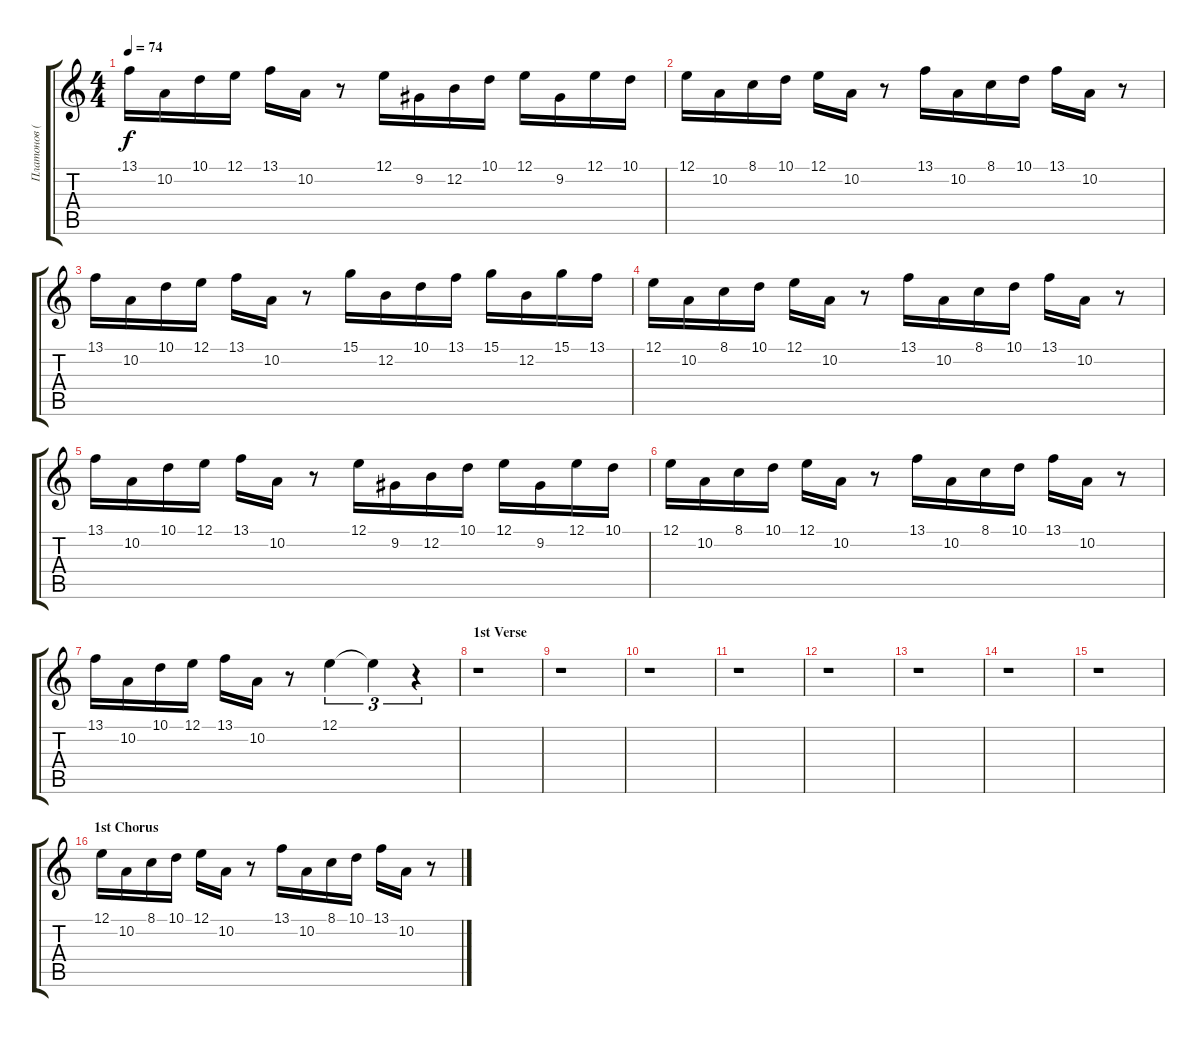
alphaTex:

\track ("Платонов (Клавиш. 4)" "Платонов (") {instrument pizzicatostrings}
\staff {score tabs}
\tuning (E4 B3 G3 D3 A2 E2) {hide}
\ts (4 4)
\tempo 74
\clef g2
\ks c
13.1.16{dy f} 10.2.16 10.1.16 12.1.16 13.1.16 10.2.16 r.8 12.1.16 9.2.16 12.2.16 10.1.16 12.1.16 9.2.16 12.1.16 10.1.16 |
12.1.16 10.2.16 8.1.16 10.1.16 12.1.16 10.2.16 r.8 13.1.16 10.2.16 8.1.16 10.1.16 13.1.16 10.2.16 r.8 |
13.1.16 10.2.16 10.1.16 12.1.16 13.1.16 10.2.16 r.8 15.1.16 12.2.16 10.1.16 13.1.16 15.1.16 12.2.16 15.1.16 13.1.16 |
12.1.16 10.2.16 8.1.16 10.1.16 12.1.16 10.2.16 r.8 13.1.16 10.2.16 8.1.16 10.1.16 13.1.16 10.2.16 r.8 |
13.1.16 10.2.16 10.1.16 12.1.16 13.1.16 10.2.16 r.8 12.1.16 9.2.16 12.2.16 10.1.16 12.1.16 9.2.16 12.1.16 10.1.16 |
12.1.16 10.2.16 8.1.16 10.1.16 12.1.16 10.2.16 r.8 13.1.16 10.2.16 8.1.16 10.1.16 13.1.16 10.2.16 r.8 |
13.1.16 10.2.16 10.1.16 12.1.16 13.1.16 10.2.16 r.8 12.1.4{tu (3 2)} 12.1{t}.4{tu (3 2)} r.4{tu (3 2)} |
\section ("" "1st Verse")
r.1 |
r.1 |
r.1 |
r.1 |
r.1 |
r.1 |
r.1 |
r.1 |
\section ("" "1st Chorus")
12.1.16 10.2.16 8.1.16 10.1.16 12.1.16 10.2.16 r.8 13.1.16 10.2.16 8.1.16 10.1.16 13.1.16 10.2.16 r.8
